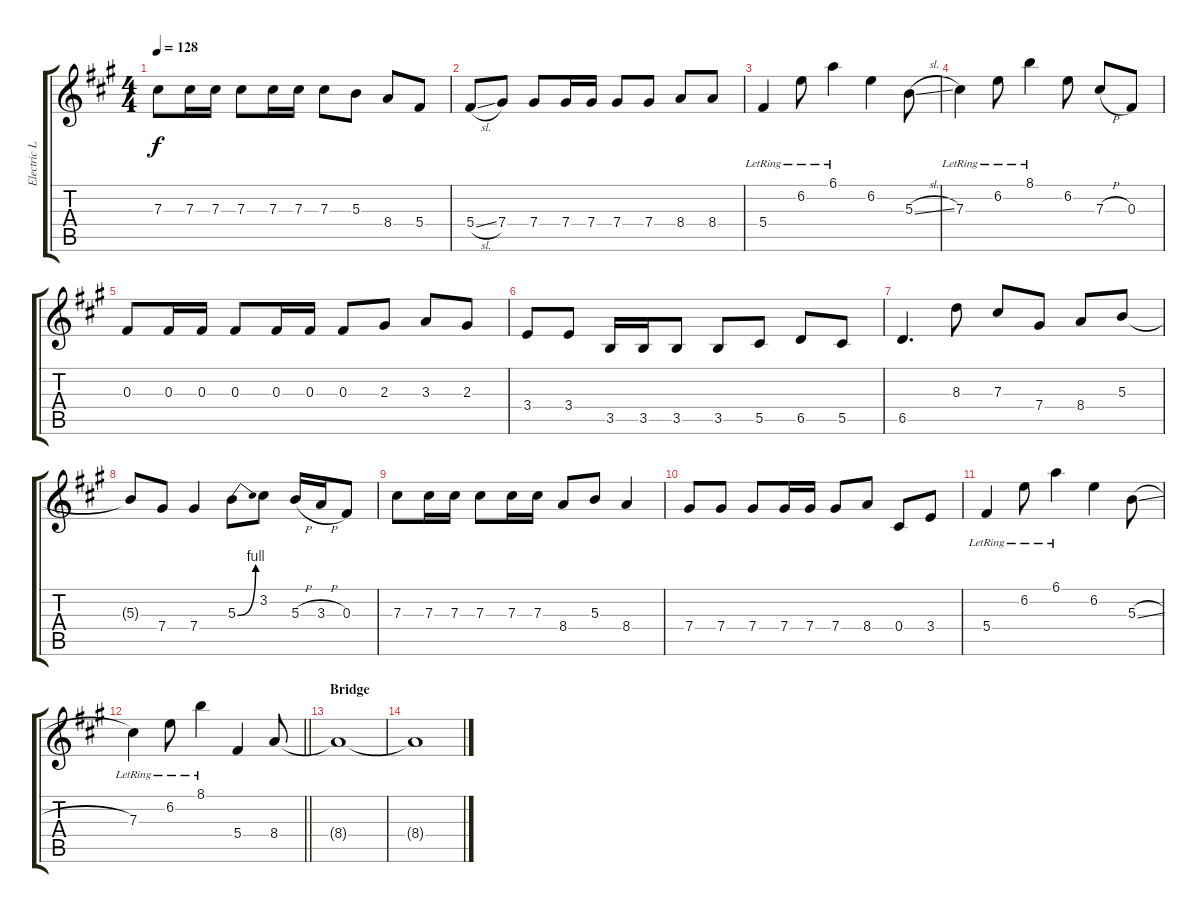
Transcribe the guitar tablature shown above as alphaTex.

\track ("Electric Lead 1" "Electric L") {instrument electricguitarjazz}
\staff {score tabs}
\tuning (Eb4 Bb3 Gb3 Db3 Ab2 Db2) {hide}
\ts (4 4)
\tempo 128
\clef g2
\ks f#minor
7.3.8{dy f} 7.3.16 7.3.16 7.3.8 7.3.16 7.3.16 7.3.8 5.3.8 8.4.8 5.4.8 |
5.4{sl}.8 7.4.8 7.4.8 7.4.16 7.4.16 7.4.8 7.4.8 8.4.8 8.4.8 |
5.4{lr}.4 6.2{lr}.8 6.1{lr}.4 6.2.4 5.3{sl}.8 |
7.3{lr}.4 6.2{lr}.8 8.1{lr}.4 6.2.8 7.3{h}.8 0.3.8 |
0.3.8 0.3.16 0.3.16 0.3.8 0.3.16 0.3.16 0.3.8 2.3.8 3.3.8 2.3.8 |
3.4.8 3.4.8 3.5.16 3.5.16 3.5.8 3.5.8 5.5.8 6.5.8 5.5.8 |
6.5.4{d} 8.3.8 7.3.8 7.4.8 8.4.8 5.3.8 |
5.3{t}.8 7.4.8 7.4.4 5.3{be (bend 0 0 60 4)}.8 3.2.8 5.3{h}.16 3.3{h}.16 0.3.8 |
7.3.8 7.3.16 7.3.16 7.3.8 7.3.16 7.3.16 8.4.8 5.3.8 8.4.4 |
7.4.8 7.4.8 7.4.8 7.4.16 7.4.16 7.4.8 8.4.8 0.4.8 3.4.8 |
5.4{lr}.4 6.2{lr}.8 6.1{lr}.4 6.2.4 5.3{sl}.8 |
\barLineRight lightlight
7.3{lr}.4 6.2{lr}.8 8.1{lr}.4 5.4.4 8.4.8 |
\section ("" "Bridge")
8.4{t}.1 |
8.4{t}.1
